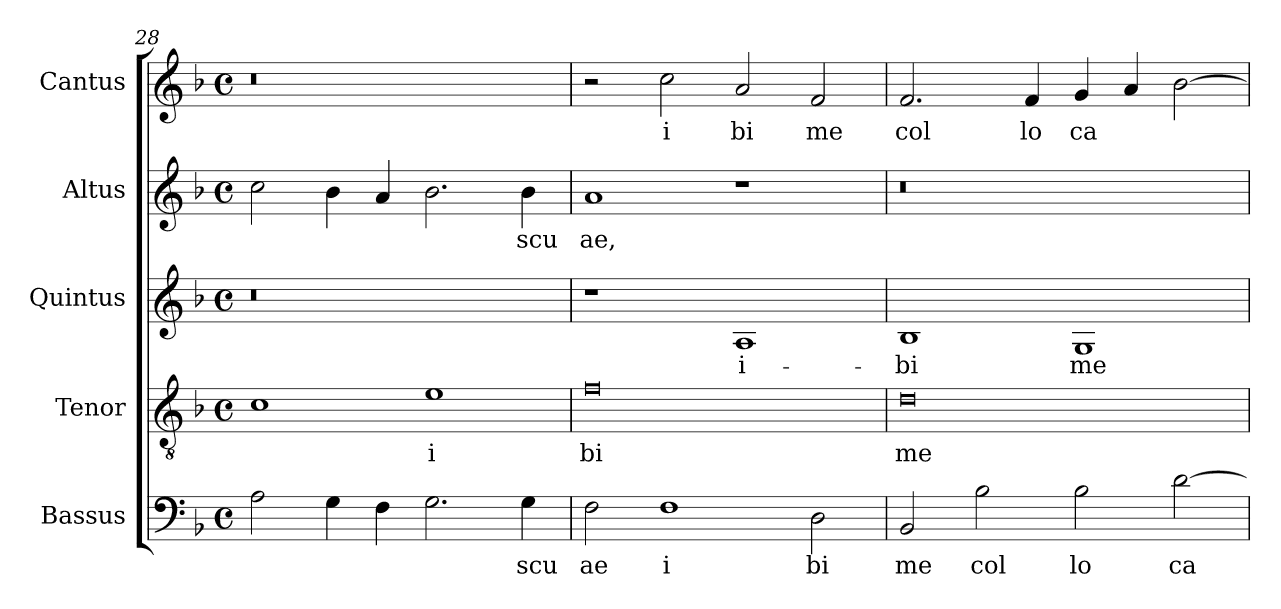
**kern	**text	**kern	**text	**kern	**text	**kern	**text	**kern	**text
*part5	*part5	*part4	*part4	*part3	*part3	*part2	*part2	*part1	*part1
*staff5	*staff5	*staff4	*staff4	*staff3	*staff3	*staff2	*staff2	*staff1	*staff1
*I"Bassus	*	*I"Tenor	*	*I"Quintus	*	*I"Altus	*	*I"Cantus	*
*clefF4	*	*clefGv2	*	*clefG2	*	*clefG2	*	*clefG2	*
*k[b-]	*	*k[b-]	*	*k[b-]	*	*k[b-]	*	*k[b-]	*
*F:	*	*F:	*	*F:	*	*F:	*	*F:	*
*M4/4	*	*M4/4	*	*M4/4	*	*M4/4	*	*M4/4	*
*met(c)	*	*met(c)	*	*met(c)	*	*met(c)	*	*met(c)	*
=28	=28	=28	=28	=28	=28	=28	=28	=28	=28
2A\	.	1c	.	0r	.	2cc\	.	0r	.
4G\	.	.	.	.	.	4b-\	.	.	.
4F\	.	.	.	.	.	4a/	.	.	.
!	!	!	!LO:LY:b:cj	!	!	!	!	!	!
2.G\	.	1e	i	.	.	2.b-\	.	.	.
!	!LO:LY:b:cj	!	!	!	!	!	!LO:LY:b:cj	!	!
4G\	scu	.	.	.	.	4b-\	scu	.	.
=29	=29	=29	=29	=29	=29	=29	=29	=29	=29
!	!LO:LY:b:cj	!	!LO:LY:b:cj	!	!	!	!LO:LY:b:cj	!	!
2F\	ae	0f	bi	1r	.	1a	ae,	2r	.
!	!LO:LY:b:cj	!	!	!	!	!	!	!	!LO:LY:b:cj
1F	i	.	.	.	.	.	.	2cc\	i
!	!	!	!	!	!LO:LY:b:cj	!	!	!	!LO:LY:b:cj
.	.	.	.	1A	i-	1r	.	2a/	bi
!	!LO:LY:b:cj	!	!	!	!	!	!	!	!LO:LY:b:cj
2D\	bi	.	.	.	.	.	.	2f/	me
!!LO:LB:g=z
=30	=30	=30	=30	=30	=30	=30	=30	=30	=30
!	!LO:LY:b:cj	!	!LO:LY:b:cj	!	!LO:LY:b:cj	!	!	!	!LO:LY:b:cj
2BB-/	me	0d	me	1B-	-bi	0r	.	2.f/	col
!	!LO:LY:b:cj	!	!	!	!	!	!	!	!
2B-\	col	.	.	.	.	.	.	.	.
!	!	!	!	!	!	!	!	!	!LO:LY:b:cj
.	.	.	.	.	.	.	.	4f/	lo
!	!LO:LY:b:cj	!	!	!	!LO:LY:b:cj	!	!	!	!LO:LY:b:cj
2B-\	lo	.	.	1G	me	.	.	4g/	ca
.	.	.	.	.	.	.	.	4a/	.
!	!LO:LY:b:cj	!	!	!	!	!	!	!	!
[>2d\	ca	.	.	.	.	.	.	[>2b-\	.
=	=	=	=	=	=	=	=	=	=
*-	*-	*-	*-	*-	*-	*-	*-	*-	*-
